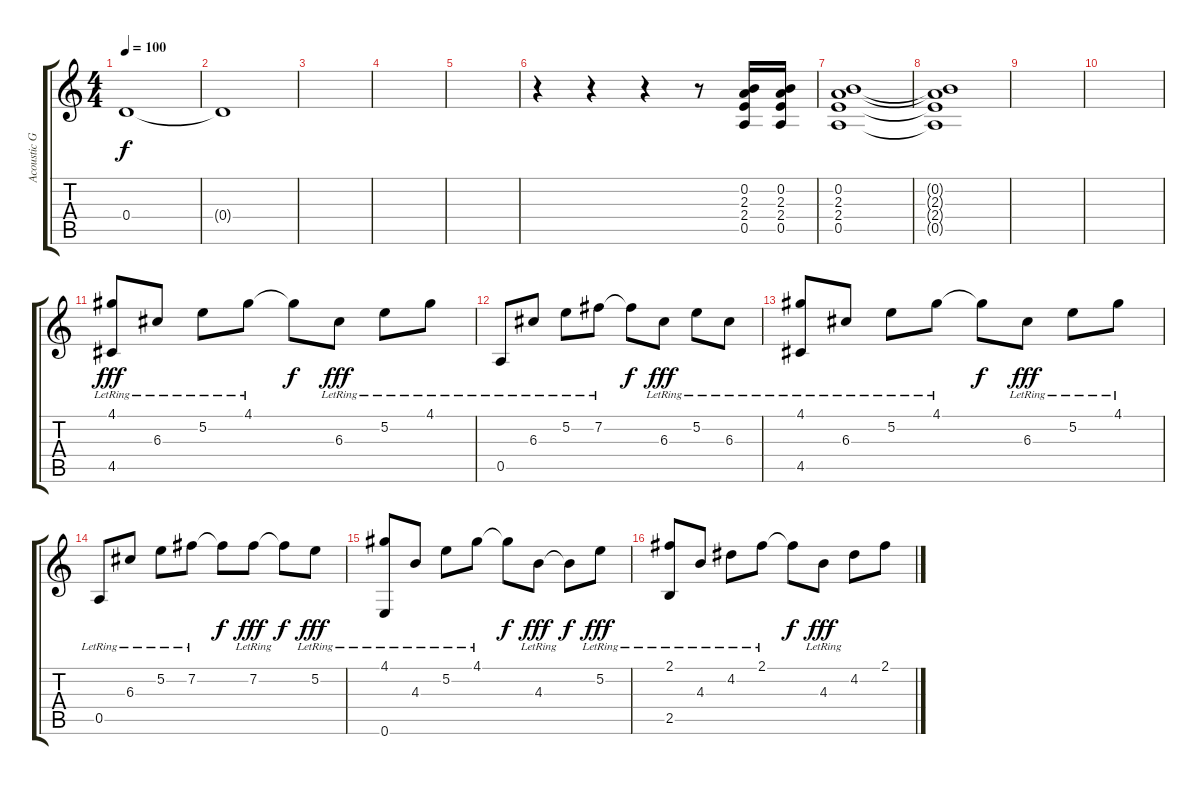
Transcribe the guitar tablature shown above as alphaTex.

\track ("Acoustic Guitar" "Acoustic G") {instrument acousticguitarsteel}
\staff {score tabs}
\tuning (E4 B3 G3 D3 A2 E2) {hide}
\ts (4 4)
\tempo 100
\clef g2
\ks c
0.4{t}.1{dy f} |
0.4{t}.1 |
|
|
|
r.4 r.4 r.4 r.8 (0.2 2.3 2.4 0.5).16 (0.2 2.3 2.4 0.5).16 |
(0.2 2.3 2.4 0.5).1 |
(0.2{t} 2.3{t} 2.4{t} 0.5{t}).1 |
|
|
(4.1{lr} 4.5{lr}).8{dy fff} 6.3{lr}.8 5.2{lr}.8 4.1{lr}.8 4.1{t}.8{dy f} 6.3{lr}.8{dy fff} 5.2{lr}.8 4.1{lr}.8 |
0.5{lr}.8 6.3{lr}.8 5.2{lr}.8 7.2{lr}.8 7.2{t}.8{dy f} 6.3{lr}.8{dy fff} 5.2{lr}.8 6.3{lr}.8 |
(4.1{lr} 4.5{lr}).8 6.3{lr}.8 5.2{lr}.8 4.1{lr}.8 4.1{t}.8{dy f} 6.3{lr}.8{dy fff} 5.2{lr}.8 4.1{lr}.8 |
0.5{lr}.8 6.3{lr}.8 5.2{lr}.8 7.2{lr}.8 7.2{t}.8{dy f} 7.2{lr}.8{dy fff} 7.2{t}.8{dy f} 5.2{lr}.8{dy fff} |
(4.1{lr} 0.6{lr}).8 4.3{lr}.8 5.2{lr}.8 4.1{lr}.8 4.1{t}.8{dy f} 4.3{lr}.8{dy fff} 4.3{t}.8{dy f} 5.2{lr}.8{dy fff} |
(2.1{lr} 2.5{lr}).8 4.3{lr}.8 4.2{lr}.8 2.1{lr}.8 2.1{t}.8{dy f} 4.3{lr}.8{dy fff} 4.2.8 2.1.8
